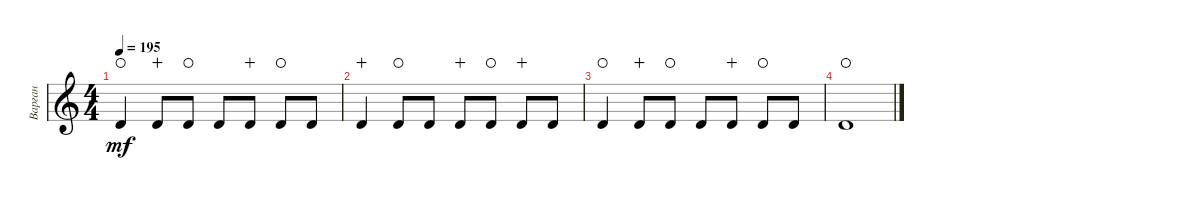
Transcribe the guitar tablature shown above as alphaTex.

\track ("Варган" "Варган") {mute instrument acousticguitarnylon}
\staff {score}
\tuning (E4 B3 G3 D3 A2 E2) {hide}
\ts (4 4)
\tempo 195
\clef g2
\ks c
0.4.4{dy mf waho} 0.4.8{wahc} 0.4.8{waho} 0.4.8 0.4.8{wahc} 0.4.8{waho} 0.4.8 |
0.4.4{wahc} 0.4.8{waho} 0.4.8 0.4.8{wahc} 0.4.8{waho} 0.4.8{wahc} 0.4.8 |
0.4.4{waho} 0.4.8{wahc} 0.4.8{waho} 0.4.8 0.4.8{wahc} 0.4.8{waho} 0.4.8 |
0.4.1{waho}
